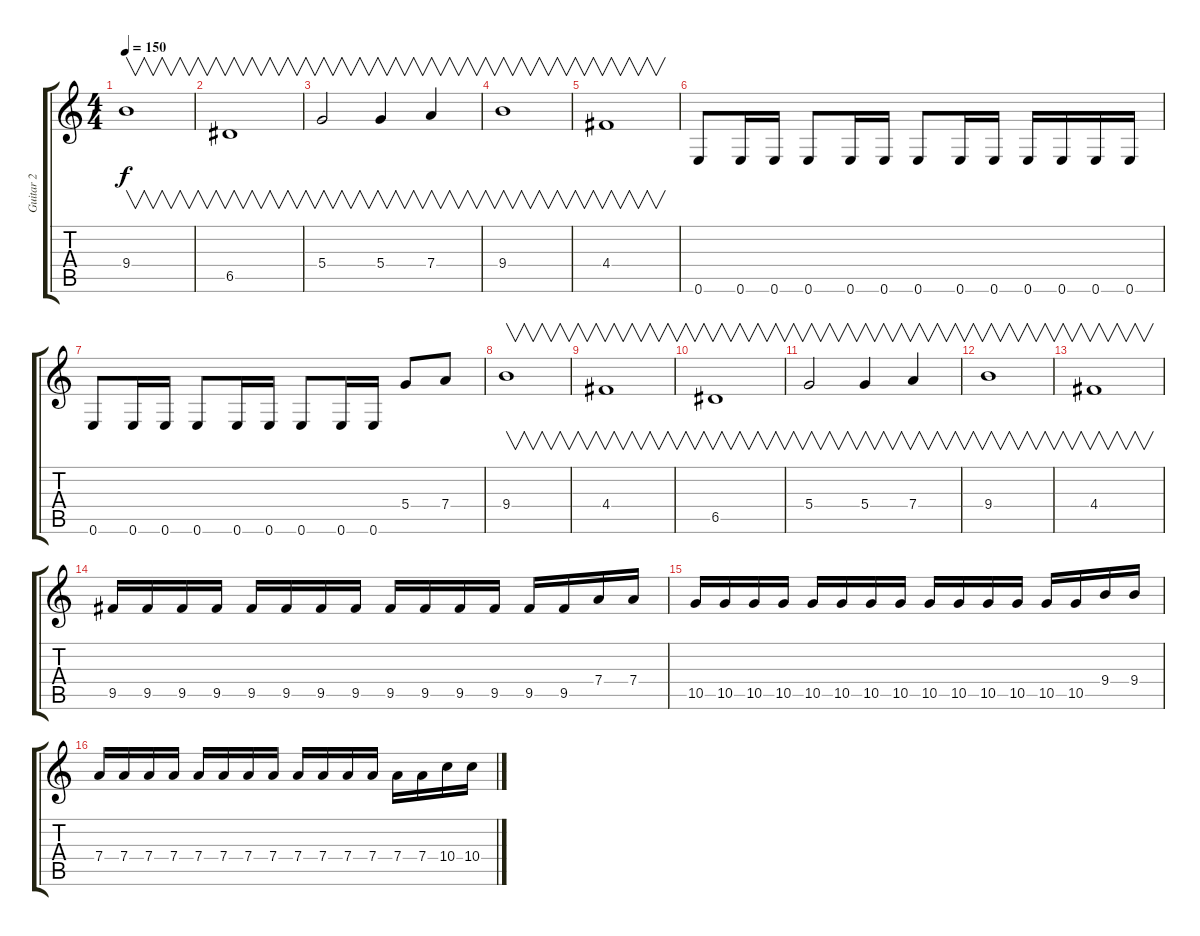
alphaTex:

\track ("Guitar 2" "Guitar 2") {instrument distortionguitar}
\staff {score tabs}
\tuning (E4 B3 G3 D3 A2 E2) {hide}
\ts (4 4)
\tempo 150
\clef g2
\ks c
9.4.1{v dy f} |
6.5.1{v} |
5.4.2{v} 5.4.4{v} 7.4.4{v} |
9.4.1{v} |
4.4.1{v} |
0.6.8 0.6.16 0.6.16 0.6.8 0.6.16 0.6.16 0.6.8 0.6.16 0.6.16 0.6.16 0.6.16 0.6.16 0.6.16 |
0.6.8 0.6.16 0.6.16 0.6.8 0.6.16 0.6.16 0.6.8 0.6.16 0.6.16 5.4.8 7.4.8 |
9.4.1{v} |
4.4.1{v} |
6.5.1{v} |
5.4.2{v} 5.4.4{v} 7.4.4{v} |
9.4.1{v} |
4.4.1{v} |
9.5.16 9.5.16 9.5.16 9.5.16 9.5.16 9.5.16 9.5.16 9.5.16 9.5.16 9.5.16 9.5.16 9.5.16 9.5.16 9.5.16 7.4.16 7.4.16 |
10.5.16 10.5.16 10.5.16 10.5.16 10.5.16 10.5.16 10.5.16 10.5.16 10.5.16 10.5.16 10.5.16 10.5.16 10.5.16 10.5.16 9.4.16 9.4.16 |
7.4.16 7.4.16 7.4.16 7.4.16 7.4.16 7.4.16 7.4.16 7.4.16 7.4.16 7.4.16 7.4.16 7.4.16 7.4.16 7.4.16 10.4.16 10.4.16
